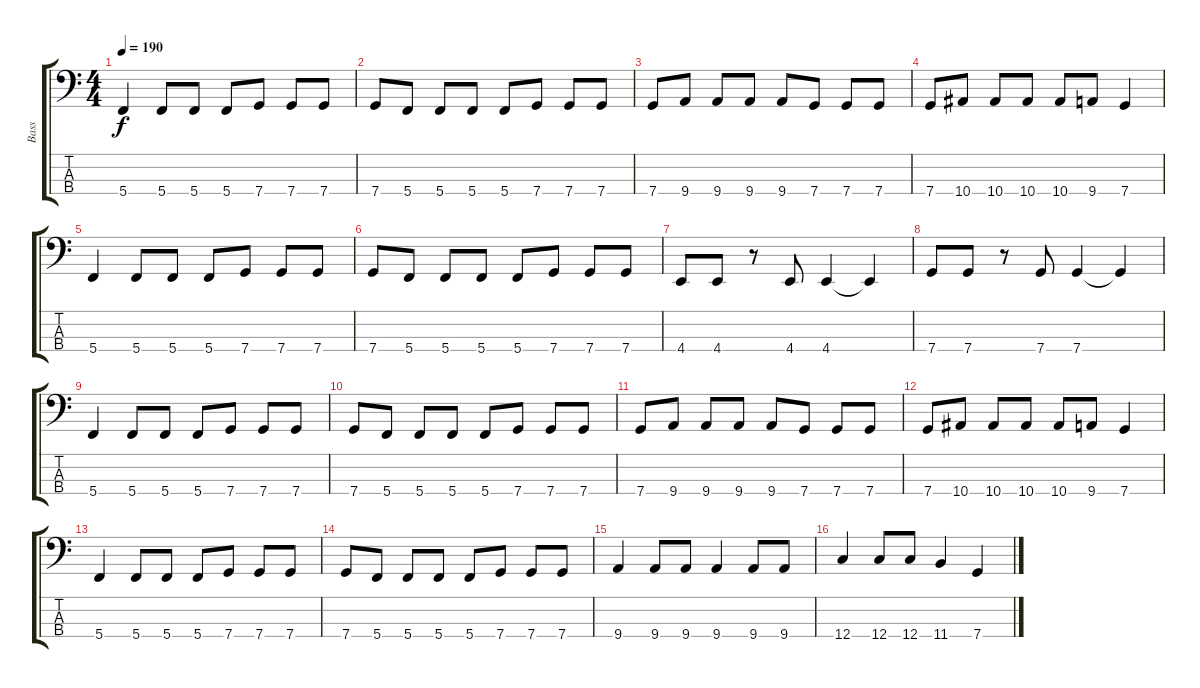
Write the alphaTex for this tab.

\track ("Bass" "Bass") {instrument electricbasspick}
\staff {score tabs}
\tuning (Eb2 Bb1 F1 C1) {hide}
\ts (4 4)
\tempo 190
\clef f4
\ks c
5.4.4{dy f} 5.4.8 5.4.8 5.4.8 7.4.8 7.4.8 7.4.8 |
7.4.8 5.4.8 5.4.8 5.4.8 5.4.8 7.4.8 7.4.8 7.4.8 |
7.4.8 9.4.8 9.4.8 9.4.8 9.4.8 7.4.8 7.4.8 7.4.8 |
7.4.8 10.4.8 10.4.8 10.4.8 10.4.8 9.4.8 7.4.4 |
5.4.4 5.4.8 5.4.8 5.4.8 7.4.8 7.4.8 7.4.8 |
7.4.8 5.4.8 5.4.8 5.4.8 5.4.8 7.4.8 7.4.8 7.4.8 |
4.4.8 4.4.8 r.8 4.4.8 4.4.4 4.4{t}.4 |
7.4.8 7.4.8 r.8 7.4.8 7.4.4 7.4{t}.4 |
5.4.4 5.4.8 5.4.8 5.4.8 7.4.8 7.4.8 7.4.8 |
7.4.8 5.4.8 5.4.8 5.4.8 5.4.8 7.4.8 7.4.8 7.4.8 |
7.4.8 9.4.8 9.4.8 9.4.8 9.4.8 7.4.8 7.4.8 7.4.8 |
7.4.8 10.4.8 10.4.8 10.4.8 10.4.8 9.4.8 7.4.4 |
5.4.4 5.4.8 5.4.8 5.4.8 7.4.8 7.4.8 7.4.8 |
7.4.8 5.4.8 5.4.8 5.4.8 5.4.8 7.4.8 7.4.8 7.4.8 |
9.4.4 9.4.8 9.4.8 9.4.4 9.4.8 9.4.8 |
12.4.4 12.4.8 12.4.8 11.4.4 7.4.4
